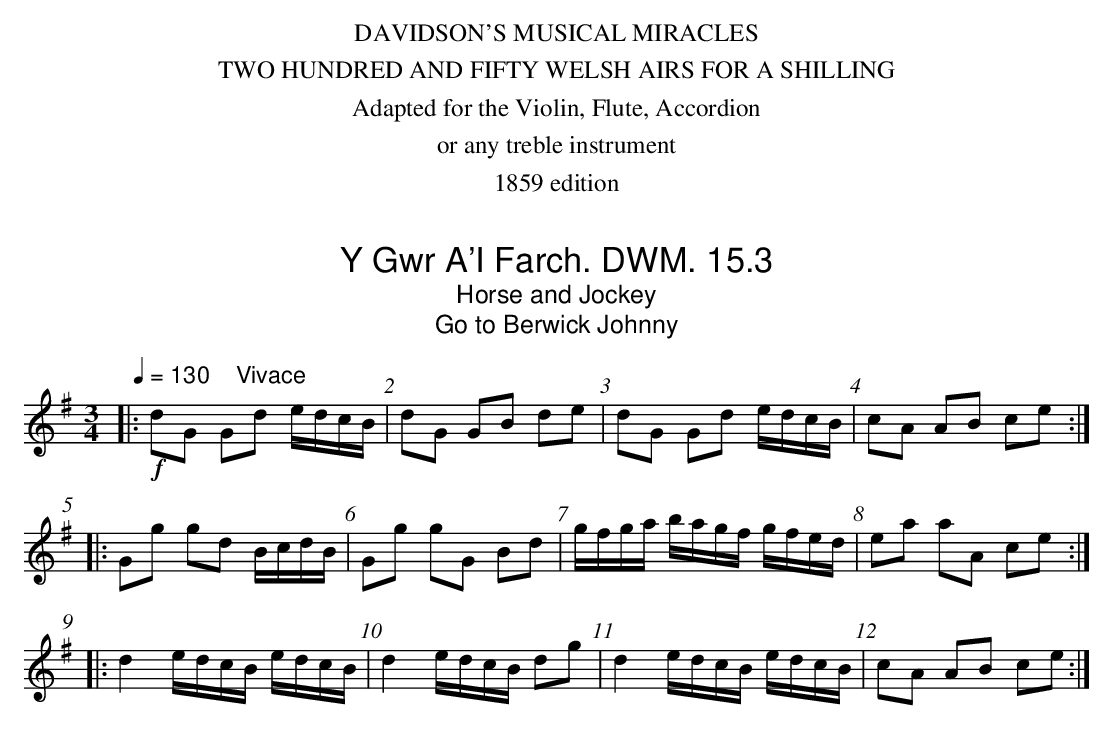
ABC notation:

X:1
T:Gwr A'I Farch. DWM. 15.3, Y
T:Horse and Jockey
T:Go to Berwick Johnny
M:3/4
L:1/16
Q:1/4=130 "    Vivace"
K:Em
|:!f!d2G2 G2d2 edcB|d2G2 G2B2 d2e2|d2G2 G2d2 edcB|c2A2 A2B2 c2e2:|
|:G2g2 g2d2 BcdB|G2g2 g2G2 B2d2|gfga bagf gfed|e2a2 a2A2 c2e2:|
|:d4 edcB edcB|d4 edcB d2g2|d4 edcB edcB|c2A2 A2B2 c2e2:|
